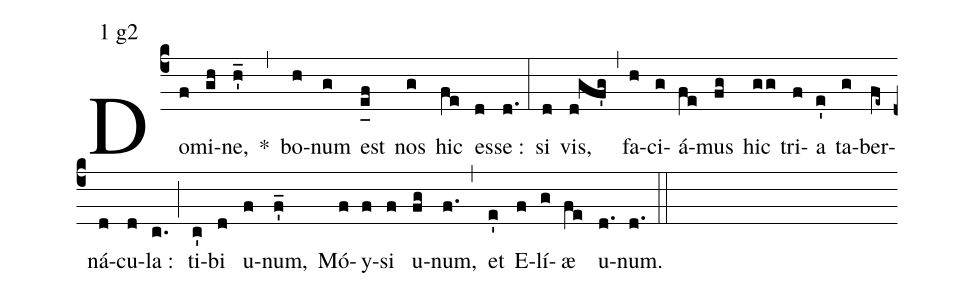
mode:1 g2;
%%
(c4) Do(f)mi(gh)ne,(h'_) *(,) bo(h)num(g) est(e_[uh:l]f) nos(g) hic(fe) es(d)se :(d.) (:) si(d) vis,(d!gf'g) (,) fa(h)ci(g)á(fe)mus(fg) hic(gg) tri(f)a(e') ta(g)ber(fe~)ná(d)cu(d)la :(c.) (;) ti(c')bi(d) u(f)num,(f'_) Mó(f)y(f)si(f) u(fg)num,(f.) (,) et(e') E(f)lí(g)æ(fe) u(d.)num.(d.) (::)
